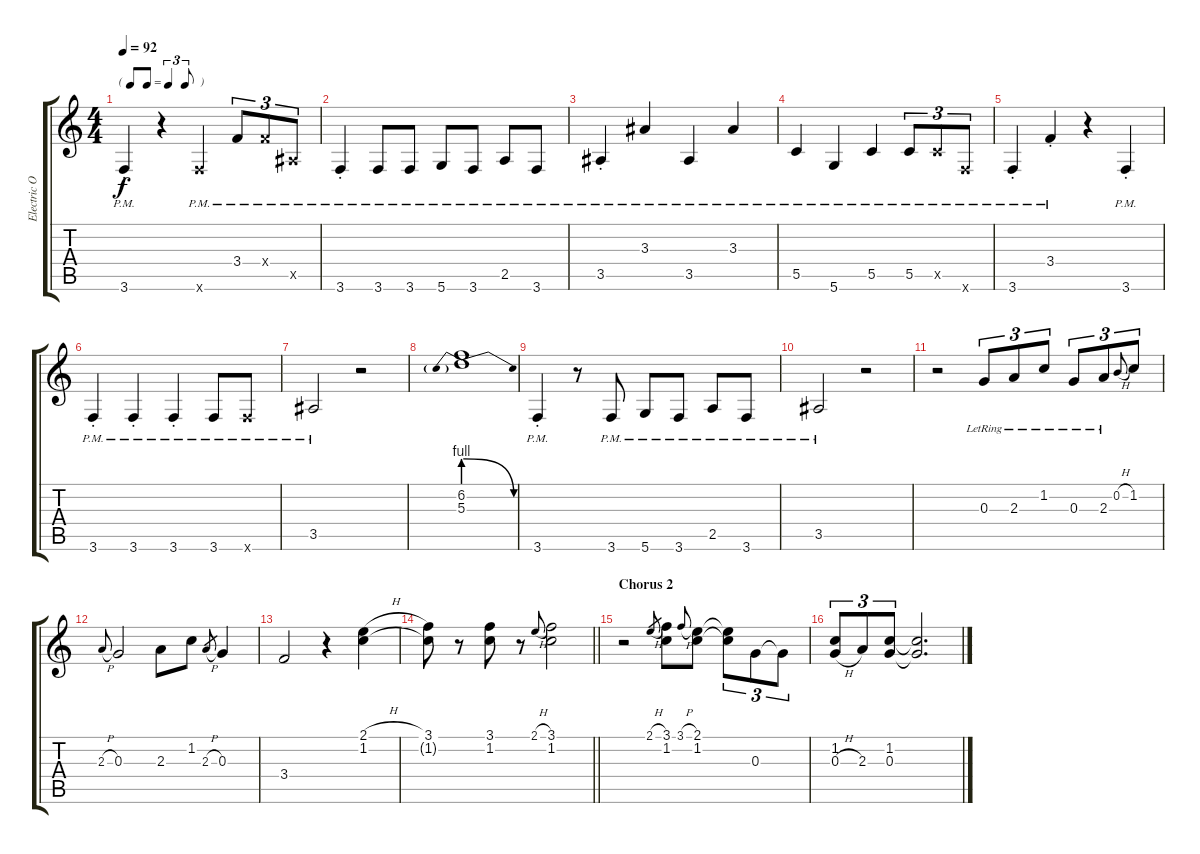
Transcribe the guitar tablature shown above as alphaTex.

\track ("Electric Open G (Keith)" "Electric O") {instrument electricguitarclean}
\staff {score tabs}
\tuning (D4 B3 G3 D3 G2 D2) {hide}
\ts (4 4)
\tf triplet8th
\tempo 92
\clef g2
\ks c
3.6{pm st}.4{dy f} r.4 3.6{pm x}.4 3.4{pm}.8{tu (3 2)} 3.4{pm x}.8{tu (3 2)} 3.5{pm x}.8{tu (3 2)} |
3.6{pm st}.4 3.6{pm}.8 3.6{pm}.8 5.6{pm}.8 3.6{pm}.8 2.5{pm}.8 3.6{pm}.8 |
3.5{pm st}.4 3.3{pm}.4 3.5{pm}.4 3.3{pm}.4 |
5.5{pm}.4 5.6{pm}.4 5.5{pm}.4 5.5{pm}.8{tu (3 2)} 5.5{pm x}.8{tu (3 2)} 3.6{pm x}.8{tu (3 2)} |
3.6{pm st}.4 3.4{pm st}.4 r.4 3.6{pm st}.4 |
3.6{pm st}.4 3.6{pm st}.4 3.6{pm st}.4 3.6{pm}.8 3.6{pm x}.8 |
3.5{pm}.2 r.2 |
(6.2 5.3{be (prebendrelease 0 4 60 0)}).1{volume 11 instrument electricguitarclean} |
3.6{pm st}.4{volume 9 instrument electricguitarmuted} r.8 3.6{pm}.8 5.6{pm}.8 3.6{pm}.8 2.5{pm}.8 3.6{pm}.8 |
3.5{pm}.2 r.2 |
r.2 0.3{lr}.8{tu (3 2)} 2.3{lr}.8{tu (3 2)} 1.2{lr}.8{tu (3 2)} 0.3{lr}.8{tu (3 2)} 2.3{lr}.8{tu (3 2)} 0.2{h}.8{gr onbeat} 1.2.8{tu (3 2)} |
2.3{h}.8{gr onbeat} 0.3.2 2.3.8 1.2.8 2.3{h}.8{gr} 0.3.4 |
3.4.2 r.4 (2.1{h} 1.2).4{volume 11 instrument electricguitarclean} |
\barLineRight lightlight
(3.1 1.2{t}).8 r.8 (3.1 1.2).8 r.8 2.1{h}.8{gr onbeat} (3.1 1.2).2 |
\section ("" "Chorus 2")
r.2 2.1{h}.8{gr} (3.1 1.2).8 3.1{h}.8{gr onbeat} (2.1 1.2).8 (2.1{t} 1.2{t}).8{tu (3 2)} 0.3.8{tu (3 2)} 0.3{t}.8{tu (3 2)} |
(1.2 0.3{h}).8{tu (3 2)} 2.3.8{tu (3 2)} (1.2 0.3).8{tu (3 2)} (1.2{t} 0.3{t}).2{d}
